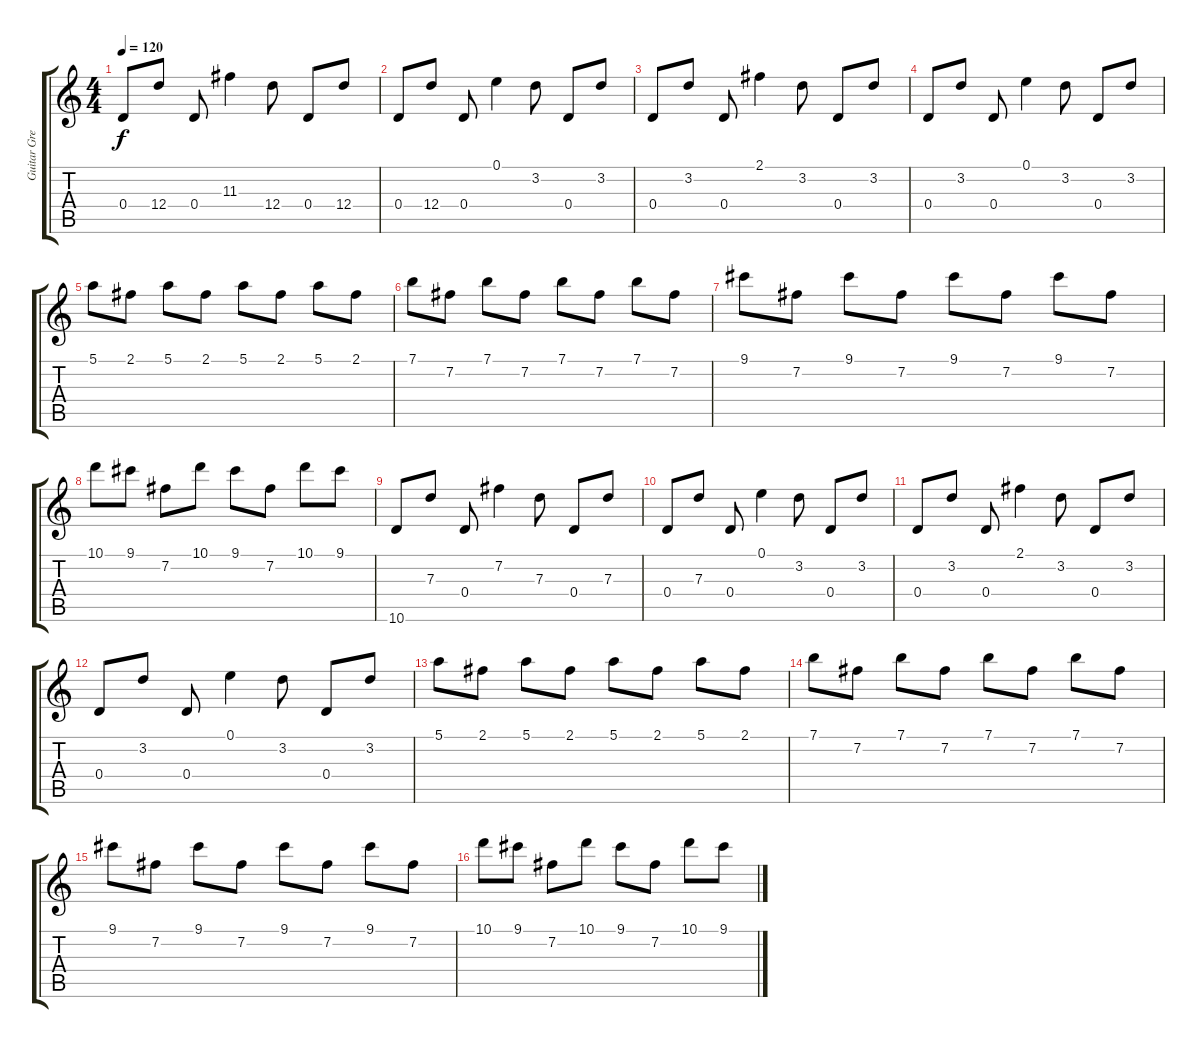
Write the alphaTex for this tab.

\track ("Guitar Green" "Guitar Gre") {instrument acousticguitarsteel}
\staff {score tabs}
\tuning (E4 B3 G3 D3 A2 E2) {hide}
\ts (4 4)
\tempo 120
\clef g2
\ks c
0.4.8{dy f} 12.4.8 0.4.8 11.3.4 12.4.8 0.4.8 12.4.8 |
0.4.8 12.4.8 0.4.8 0.1.4 3.2.8 0.4.8 3.2.8 |
0.4.8 3.2.8 0.4.8 2.1.4 3.2.8 0.4.8 3.2.8 |
0.4.8 3.2.8 0.4.8 0.1.4 3.2.8 0.4.8 3.2.8 |
5.1.8 2.1.8 5.1.8 2.1.8 5.1.8 2.1.8 5.1.8 2.1.8 |
7.1.8 7.2.8 7.1.8 7.2.8 7.1.8 7.2.8 7.1.8 7.2.8 |
9.1.8 7.2.8 9.1.8 7.2.8 9.1.8 7.2.8 9.1.8 7.2.8 |
10.1.8 9.1.8 7.2.8 10.1.8 9.1.8 7.2.8 10.1.8 9.1.8 |
10.6.8 7.3.8 0.4.8 7.2.4 7.3.8 0.4.8 7.3.8 |
0.4.8 7.3.8 0.4.8 0.1.4 3.2.8 0.4.8 3.2.8 |
0.4.8 3.2.8 0.4.8 2.1.4 3.2.8 0.4.8 3.2.8 |
0.4.8 3.2.8 0.4.8 0.1.4 3.2.8 0.4.8 3.2.8 |
5.1.8 2.1.8 5.1.8 2.1.8 5.1.8 2.1.8 5.1.8 2.1.8 |
7.1.8 7.2.8 7.1.8 7.2.8 7.1.8 7.2.8 7.1.8 7.2.8 |
9.1.8 7.2.8 9.1.8 7.2.8 9.1.8 7.2.8 9.1.8 7.2.8 |
10.1.8 9.1.8 7.2.8 10.1.8 9.1.8 7.2.8 10.1.8 9.1.8
